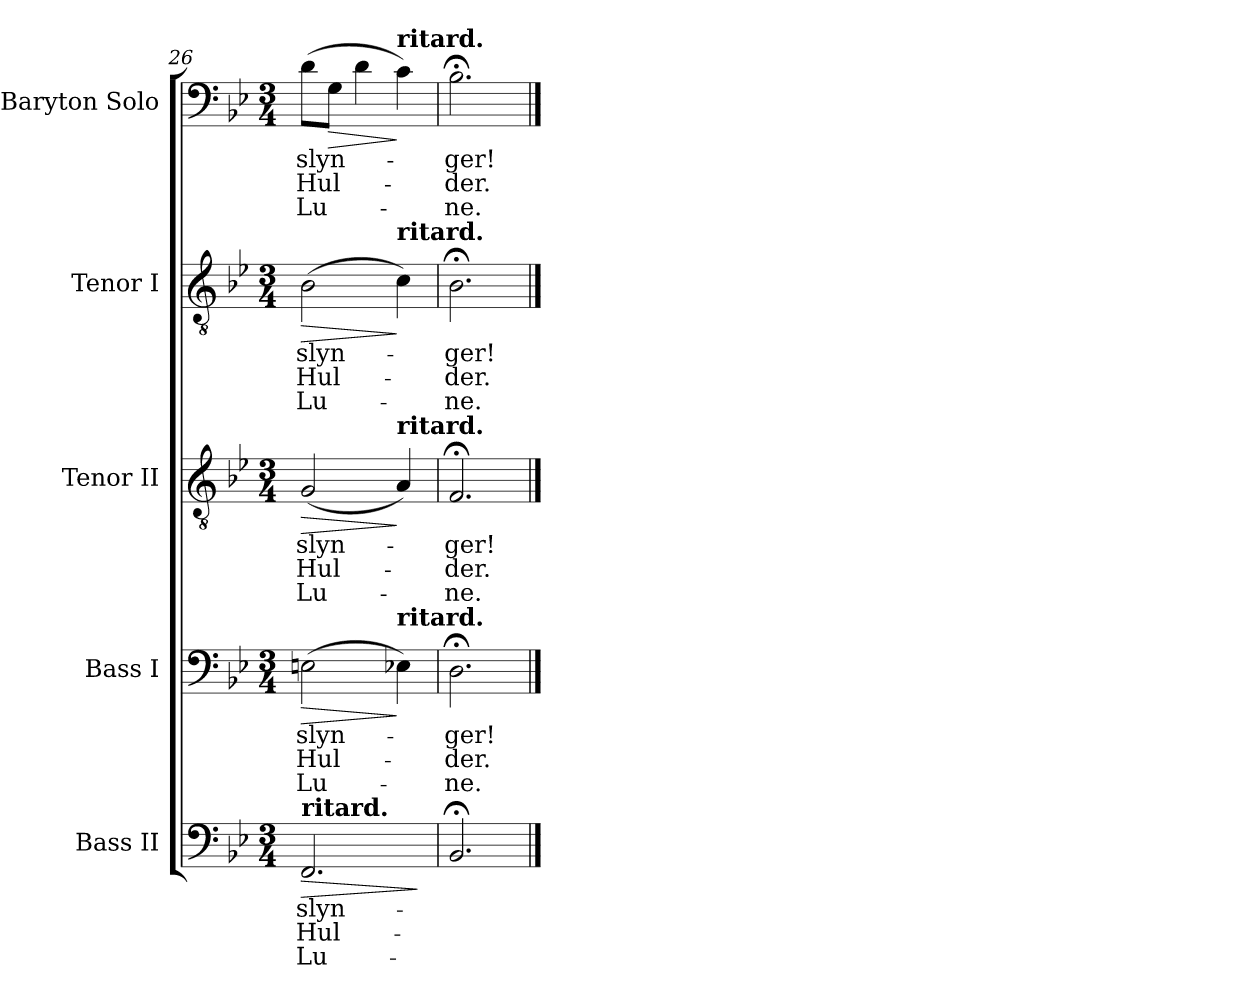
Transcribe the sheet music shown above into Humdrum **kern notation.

**kern	**text	**text	**text	**dynam	**kern	**text	**text	**text	**dynam	**kern	**text	**text	**text	**dynam	**kern	**text	**text	**text	**dynam	**kern	**text	**text	**text	**dynam
*part5	*part5	*part5	*part5	*part5	*part4	*part4	*part4	*part4	*part4	*part3	*part3	*part3	*part3	*part3	*part2	*part2	*part2	*part2	*part2	*part1	*part1	*part1	*part1	*part1
*staff5	*staff5	*staff5	*staff5	*staff5	*staff4	*staff4	*staff4	*staff4	*staff4	*staff3	*staff3	*staff3	*staff3	*staff3	*staff2	*staff2	*staff2	*staff2	*staff2	*staff1	*staff1	*staff1	*staff1	*staff1
*I"Bass II	*	*	*	*	*I"Bass I	*	*	*	*	*I"Tenor II	*	*	*	*	*I"Tenor I	*	*	*	*	*I"Baryton Solo	*	*	*	*
*clefF4	*	*	*	*	*clefF4	*	*	*	*	*clefGv2	*	*	*	*	*clefGv2	*	*	*	*	*clefF4	*	*	*	*
*k[b-e-]	*	*	*	*	*k[b-e-]	*	*	*	*	*k[b-e-]	*	*	*	*	*k[b-e-]	*	*	*	*	*k[b-e-]	*	*	*	*
*M3/4	*	*	*	*	*M3/4	*	*	*	*	*M3/4	*	*	*	*	*M3/4	*	*	*	*	*M3/4	*	*	*	*
=26	=26	=26	=26	=26	=26	=26	=26	=26	=26	=26	=26	=26	=26	=26	=26	=26	=26	=26	=26	=26	=26	=26	=26	=26
!LO:TX:a:B:t=ritard.	!	!	!	!	!	!	!	!	!	!	!	!	!	!	!	!	!	!	!	!	!	!	!	!
!	!LO:LY:b	!LO:LY:b	!LO:LY:b	!LO:HP:b	!	!LO:LY:b	!LO:LY:b	!LO:LY:b	!LO:HP:b	!	!LO:LY:b	!LO:LY:b	!LO:LY:b	!LO:HP:b	!	!LO:LY:b	!LO:LY:b	!LO:LY:b	!LO:HP:b	!	!LO:LY:b	!LO:LY:b	!LO:LY:b	!
2.FF/	slyn-	Hul-	Lu-	>	(>2En\	slyn-	Hul-	Lu-	>	(<2G/	slyn-	Hul-	Lu-	>	(>2B-\	slyn-	Hul-	Lu-	>	(>8d\L	slyn-	Hul-	Lu-	.
!	!	!	!	!	!	!	!	!	!	!	!	!	!	!	!	!	!	!	!	!	!	!	!	!LO:HP:b
.	.	.	.	.	.	.	.	.	.	.	.	.	.	.	.	.	.	.	.	8G\J	.	.	.	>
.	.	.	.	.	.	.	.	.	.	.	.	.	.	.	.	.	.	.	.	4d\	.	.	.	.
!	!	!	!	!	!	!	!	!	!	!	!	!	!	!	!	!	!	!	!	!LO:TX:a:B:t=ritard.	!	!	!	!
!	!	!	!	!	!	!	!	!	!	!	!	!	!	!	!LO:TX:a:B:t=ritard.	!	!	!	!	!	!	!	!	!
!	!	!	!	!	!	!	!	!	!	!LO:TX:a:B:t=ritard.	!	!	!	!	!	!	!	!	!	!	!	!	!	!
!	!	!	!	!	!LO:TX:a:B:t=ritard.	!	!	!	!	!	!	!	!	!	!	!	!	!	!	!	!	!	!	!
.	.	.	.	.	4E-X\)	.	.	.	]	4A/)	.	.	.	]	4c\)	.	.	.	]	4c\)	.	.	.	]
.	.	.	.	]	.	.	.	.	.	.	.	.	.	.	.	.	.	.	.	.	.	.	.	.
=27	=27	=27	=27	=27	=27	=27	=27	=27	=27	=27	=27	=27	=27	=27	=27	=27	=27	=27	=27	=27	=27	=27	=27	=27
!	!	!	!	!	!	!LO:LY:b	!LO:LY:b	!LO:LY:b	!	!	!LO:LY:b	!LO:LY:b	!LO:LY:b	!	!	!LO:LY:b	!LO:LY:b	!LO:LY:b	!	!	!LO:LY:b	!LO:LY:b	!LO:LY:b	!
2.BB-;</	.	.	.	.	2.D;<\	-ger!	-der.	-ne.	.	2.F;</	-ger!	-der.	-ne.	.	2.B-;<\	-ger!	-der.	-ne.	.	2.B-;<\	-ger!	-der.	-ne.	.
==	==	==	==	==	==	==	==	==	==	==	==	==	==	==	==	==	==	==	==	==	==	==	==	==
*-	*-	*-	*-	*-	*-	*-	*-	*-	*-	*-	*-	*-	*-	*-	*-	*-	*-	*-	*-	*-	*-	*-	*-	*-
